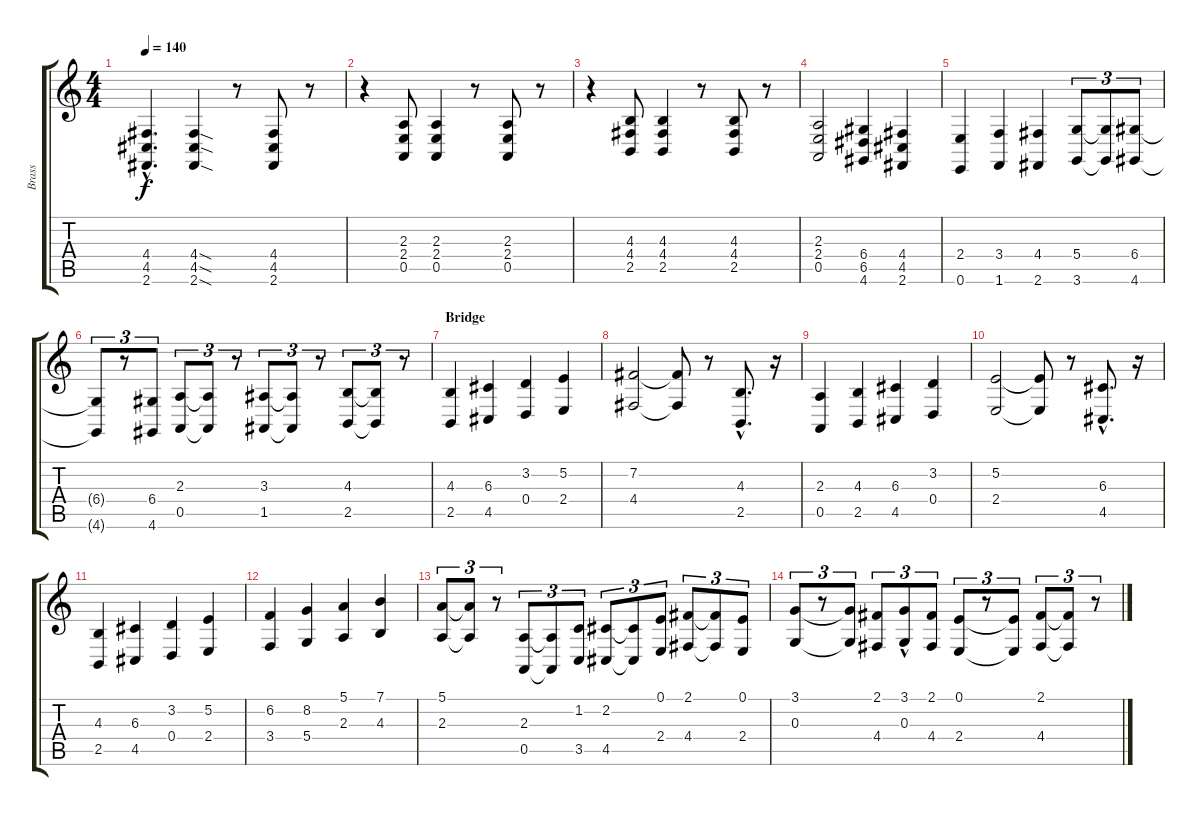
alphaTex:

\track ("Brass" "Brass") {instrument brasssection}
\staff {score tabs}
\tuning (E4 B3 G3 D3 A2 E2) {hide}
\ts (4 4)
\tempo 140
\clef g2
\ks c
(4.4{hac} 4.5{hac} 2.6{hac}).4{d dy f} (4.4{sod} 4.5{sod} 2.6{sod}).4 r.8 (4.4 4.5 2.6).8 r.8 |
r.4 (2.3 2.4 0.5).8 (2.3 2.4 0.5).4 r.8 (2.3 2.4 0.5).8 r.8 |
r.4 (4.3 4.4 2.5).8 (4.3 4.4 2.5).4 r.8 (4.3 4.4 2.5).8 r.8 |
(2.3 2.4 0.5).2 (6.4 6.5 4.6).4 (4.4 4.5 2.6).4 |
(2.4 0.6).4{volume 10} (3.4 1.6).4 (4.4 2.6).4 (5.4 3.6).8{tu (3 2)} (5.4{t} 3.6{t}).8{tu (3 2)} (6.4 4.6).8{tu (3 2)} |
(6.4{t} 4.6{t}).8{tu (3 2)} r.8{tu (3 2)} (6.4 4.6).8{tu (3 2)} (2.3 0.5).8{tu (3 2)} (2.3{t} 0.5{t}).8{tu (3 2)} r.8{tu (3 2)} (3.3 1.5).8{tu (3 2)} (3.3{t} 1.5{t}).8{tu (3 2)} r.8{tu (3 2)} (4.3 2.5).8{tu (3 2)} (4.3{t} 2.5{t}).8{tu (3 2)} r.8{tu (3 2)} |
\section ("" "Bridge")
(4.3 2.5).4 (6.3 4.5).4 (3.2 0.4).4 (5.2 2.4).4 |
(7.2 4.4).2 (7.2{t} 4.4{t}).8 r.8 (4.3{hac} 2.5{hac}).8{d} r.16 |
(2.3 0.5).4 (4.3 2.5).4 (6.3 4.5).4 (3.2 0.4).4 |
(5.2 2.4).2 (5.2{t} 2.4{t}).8 r.8 (6.3{hac} 4.5{hac}).8{d} r.16 |
(4.3 2.5).4 (6.3 4.5).4 (3.2 0.4).4 (5.2 2.4).4 |
(6.2 3.4).4 (8.2 5.4).4 (5.1 2.3).4 (7.1 4.3).4 |
(5.1 2.3).8{tu (3 2)} (5.1{t} 2.3{t}).8{tu (3 2)} r.8{tu (3 2)} (2.3 0.5).8{tu (3 2) volume 16} (2.3{t} 0.5{t}).8{tu (3 2)} (1.2 3.5).8{tu (3 2)} (2.2 4.5).8{tu (3 2)} (2.2{t} 4.5{t}).8{tu (3 2)} (0.1 2.4).8{tu (3 2)} (2.1 4.4).8{tu (3 2)} (2.1{t} 4.4{t}).8{tu (3 2)} (0.1 2.4).8{tu (3 2)} |
(3.1 0.3).8{tu (3 2)} r.8{tu (3 2)} (3.1{t} 0.3{t}).8{tu (3 2)} (2.1 4.4).8{tu (3 2)} (3.1{hac} 0.3).8{tu (3 2)} (2.1 4.4).8{tu (3 2)} (0.1 2.4).8{tu (3 2)} r.8{tu (3 2)} (0.1{t} 2.4{t}).8{tu (3 2)} (2.1 4.4).8{tu (3 2)} (2.1{t} 4.4{t}).8{tu (3 2)} r.8{tu (3 2)}
